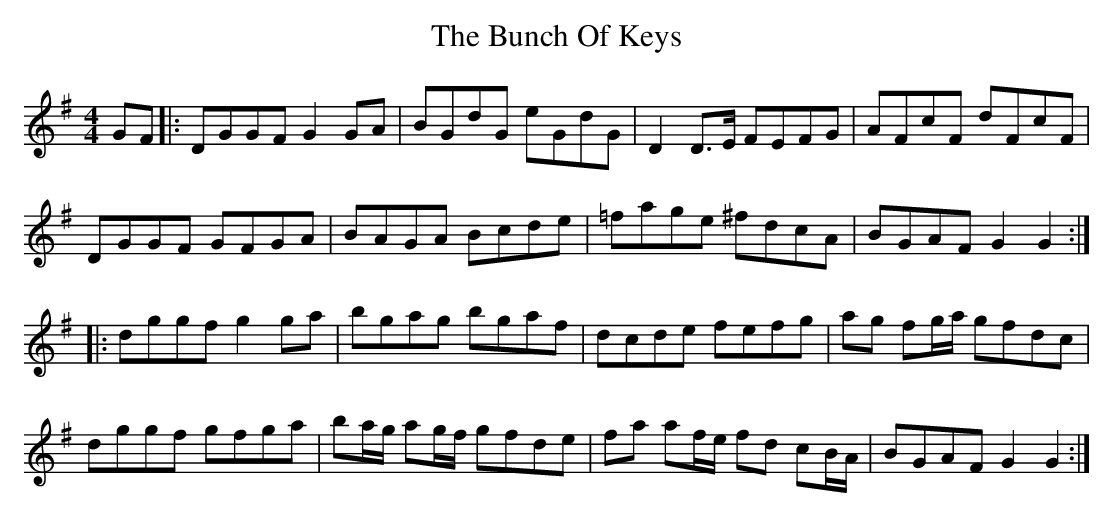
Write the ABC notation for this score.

X:1
T: The Bunch Of Keys
M: 4/4
L: 1/8
K: Gmaj
GF|:DGGF G2 GA|BGdG eGdG|D2 D>E FEFG|AFcF dFcF|
DGGF GFGA|BAGA Bcde|=fage ^fdcA|BGAF G2 G2:|
|:dggf g2 ga|bgag bgaf|dcde fefg|ag fg/a/ gfdc|
dggf gfga|ba/g/ ag/f/ gfde|fa af/e/ fd cB/A/|BGAF G2 G2:|
